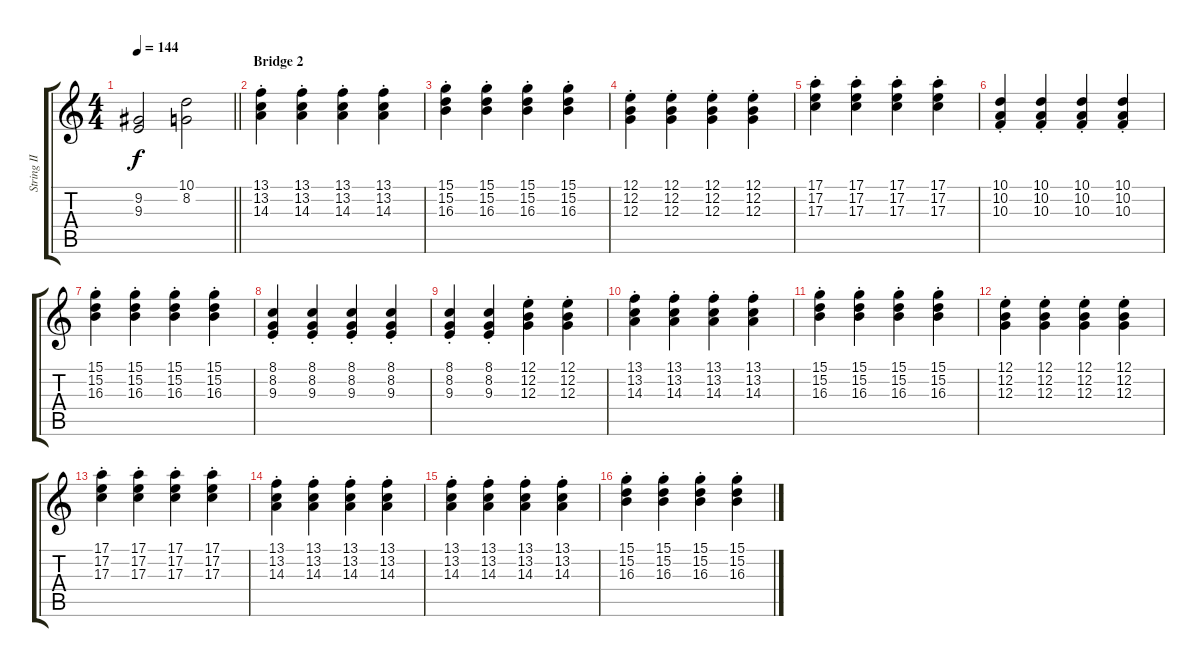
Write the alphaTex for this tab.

\track ("String II" "String II") {instrument stringensemble1}
\staff {score tabs}
\tuning (E4 B3 G3 D3 A2 E2) {hide}
\ts (4 4)
\tempo 144
\clef g2
\barLineRight lightlight
\ks c
(9.2 9.3).2{dy f} (10.1 8.2).2 |
\section ("" "Bridge 2")
(13.1{st} 13.2{st} 14.3{st}).4{instrument stringensemble1} (13.1{st} 13.2{st} 14.3{st}).4 (13.1{st} 13.2{st} 14.3{st}).4 (13.1{st} 13.2{st} 14.3{st}).4 |
(15.1{st} 15.2{st} 16.3{st}).4 (15.1{st} 15.2{st} 16.3{st}).4 (15.1{st} 15.2{st} 16.3{st}).4 (15.1{st} 15.2{st} 16.3{st}).4 |
(12.1{st} 12.2{st} 12.3{st}).4 (12.1{st} 12.2{st} 12.3{st}).4 (12.1{st} 12.2{st} 12.3{st}).4 (12.1{st} 12.2{st} 12.3{st}).4 |
(17.1{st} 17.2{st} 17.3{st}).4 (17.1{st} 17.2{st} 17.3{st}).4 (17.1{st} 17.2{st} 17.3{st}).4 (17.1{st} 17.2{st} 17.3{st}).4 |
(10.1{st} 10.2{st} 10.3{st}).4 (10.1{st} 10.2{st} 10.3{st}).4 (10.1{st} 10.2{st} 10.3{st}).4 (10.1{st} 10.2{st} 10.3{st}).4 |
(15.1{st} 15.2{st} 16.3{st}).4 (15.1{st} 15.2{st} 16.3{st}).4 (15.1{st} 15.2{st} 16.3{st}).4 (15.1{st} 15.2{st} 16.3{st}).4 |
(8.1{st} 8.2{st} 9.3{st}).4 (8.1{st} 8.2{st} 9.3{st}).4 (8.1{st} 8.2{st} 9.3{st}).4 (8.1{st} 8.2{st} 9.3{st}).4 |
(8.1{st} 8.2{st} 9.3{st}).4 (8.1{st} 8.2{st} 9.3{st}).4 (12.1{st} 12.2{st} 12.3{st}).4 (12.1{st} 12.2{st} 12.3{st}).4 |
(13.1{st} 13.2{st} 14.3{st}).4 (13.1{st} 13.2{st} 14.3{st}).4 (13.1{st} 13.2{st} 14.3{st}).4 (13.1{st} 13.2{st} 14.3{st}).4 |
(15.1{st} 15.2{st} 16.3{st}).4 (15.1{st} 15.2{st} 16.3{st}).4 (15.1{st} 15.2{st} 16.3{st}).4 (15.1{st} 15.2{st} 16.3{st}).4 |
(12.1{st} 12.2{st} 12.3{st}).4 (12.1{st} 12.2{st} 12.3{st}).4 (12.1{st} 12.2{st} 12.3{st}).4 (12.1{st} 12.2{st} 12.3{st}).4 |
(17.1{st} 17.2{st} 17.3{st}).4 (17.1{st} 17.2{st} 17.3{st}).4 (17.1{st} 17.2{st} 17.3{st}).4 (17.1{st} 17.2{st} 17.3{st}).4 |
(13.1{st} 13.2{st} 14.3{st}).4 (13.1{st} 13.2{st} 14.3{st}).4 (13.1{st} 13.2{st} 14.3{st}).4 (13.1{st} 13.2{st} 14.3{st}).4 |
(13.1{st} 13.2{st} 14.3{st}).4 (13.1{st} 13.2{st} 14.3{st}).4 (13.1{st} 13.2{st} 14.3{st}).4 (13.1{st} 13.2{st} 14.3{st}).4 |
(15.1{st} 15.2{st} 16.3{st}).4 (15.1{st} 15.2{st} 16.3{st}).4 (15.1{st} 15.2{st} 16.3{st}).4 (15.1{st} 15.2{st} 16.3{st}).4
